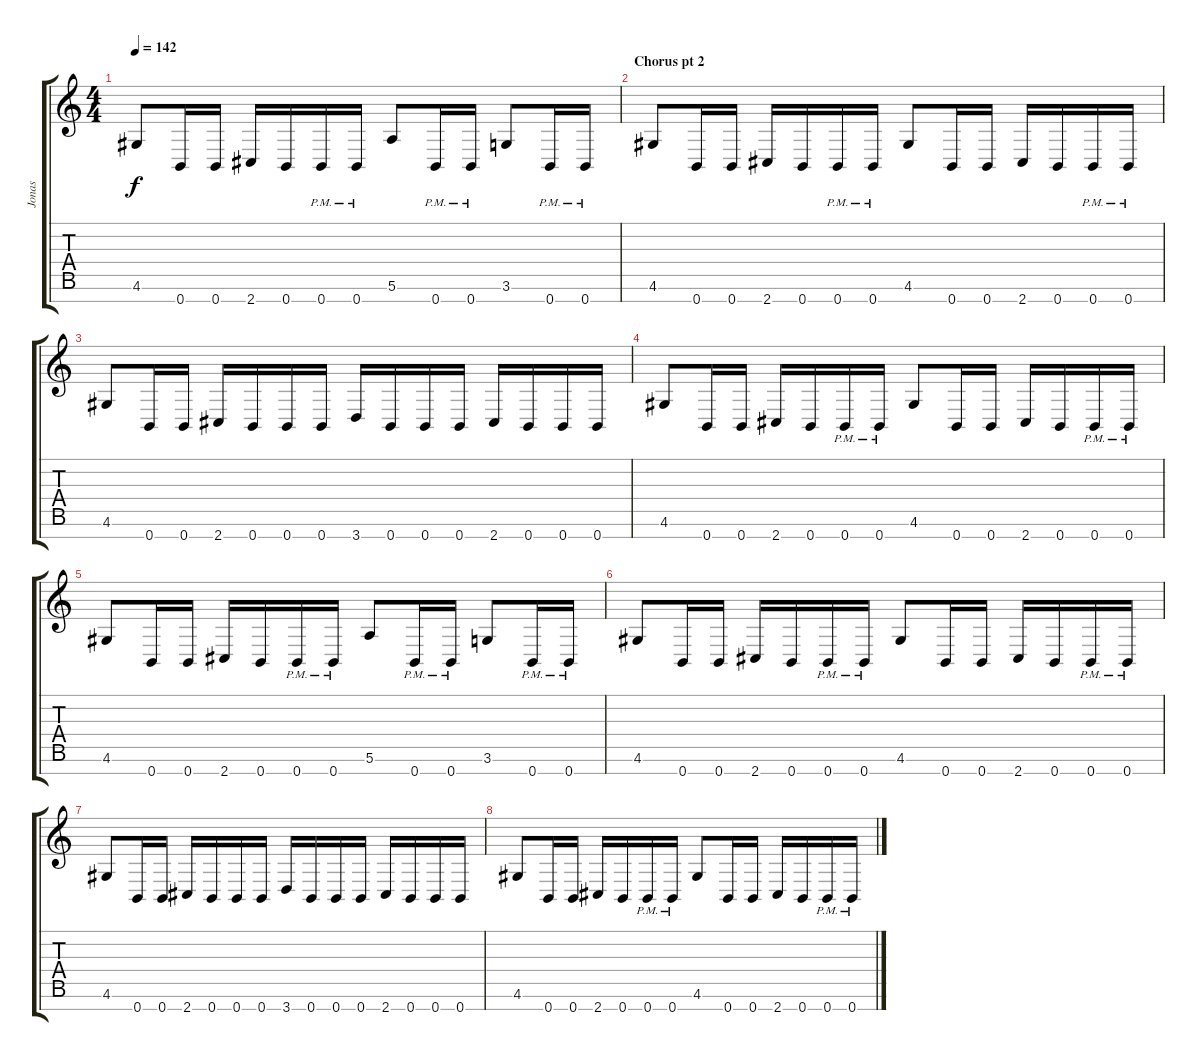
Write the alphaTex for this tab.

\track ("Jonas" "Jonas") {instrument distortionguitar}
\staff {score tabs}
\tuning (E4 B3 G3 D3 A2 E2 B1) {hide}
\ts (4 4)
\tempo 142
\clef g2
\ks c
4.6.8{dy f} 0.7.16 0.7.16 2.7.16 0.7.16 0.7{pm}.16 0.7{pm}.16 5.6.8 0.7{pm}.16 0.7{pm}.16 3.6.8 0.7{pm}.16 0.7{pm}.16 |
\section ("" "Chorus pt 2")
4.6.8 0.7.16 0.7.16 2.7.16 0.7.16 0.7{pm}.16 0.7{pm}.16 4.6.8 0.7.16 0.7.16 2.7.16 0.7.16 0.7{pm}.16 0.7{pm}.16 |
4.6.8 0.7.16 0.7.16 2.7.16 0.7.16 0.7.16 0.7.16 3.7.16 0.7.16 0.7.16 0.7.16 2.7.16 0.7.16 0.7.16 0.7.16 |
4.6.8 0.7.16 0.7.16 2.7.16 0.7.16 0.7{pm}.16 0.7{pm}.16 4.6.8 0.7.16 0.7.16 2.7.16 0.7.16 0.7{pm}.16 0.7{pm}.16 |
4.6.8 0.7.16 0.7.16 2.7.16 0.7.16 0.7{pm}.16 0.7{pm}.16 5.6.8 0.7{pm}.16 0.7{pm}.16 3.6.8 0.7{pm}.16 0.7{pm}.16 |
4.6.8 0.7.16 0.7.16 2.7.16 0.7.16 0.7{pm}.16 0.7{pm}.16 4.6.8 0.7.16 0.7.16 2.7.16 0.7.16 0.7{pm}.16 0.7{pm}.16 |
4.6.8 0.7.16 0.7.16 2.7.16 0.7.16 0.7.16 0.7.16 3.7.16 0.7.16 0.7.16 0.7.16 2.7.16 0.7.16 0.7.16 0.7.16 |
4.6.8 0.7.16 0.7.16 2.7.16 0.7.16 0.7{pm}.16 0.7{pm}.16 4.6.8 0.7.16 0.7.16 2.7.16 0.7.16 0.7{pm}.16 0.7{pm}.16
